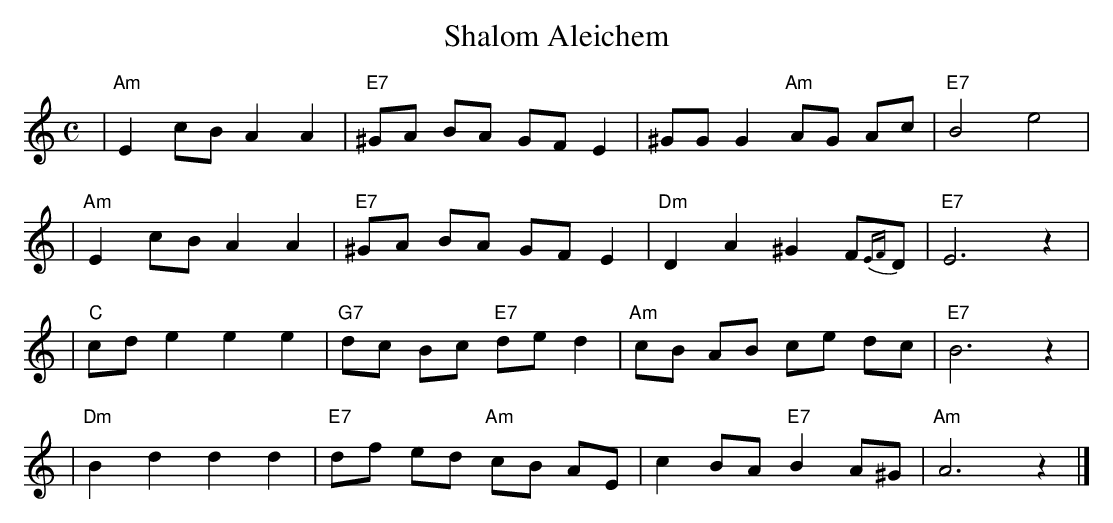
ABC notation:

X:1
T: Shalom Aleichem
M: C
L: 1/8
K: Am
| "Am"E2 cB A2 A2 | "E7"^GA BA GF E2 | ^GG G2 "Am"AG Ac | "E7"B4 e4 |
| "Am"E2 cB A2 A2 | "E7"^GA BA GF E2 | "Dm"D2 A2 ^G2 F{EF}D | "E7"E6 z2 |
| "C"cd e2 e2 e2 | "G7"dc Bc "E7"de d2 | "Am"cB AB ce dc | "E7"B6 z2 |
| "Dm"B2 d2 d2 d2 | "E7"df ed "Am"cB AE | c2 BA "E7"B2 A^G | "Am"A6 z2 |]
